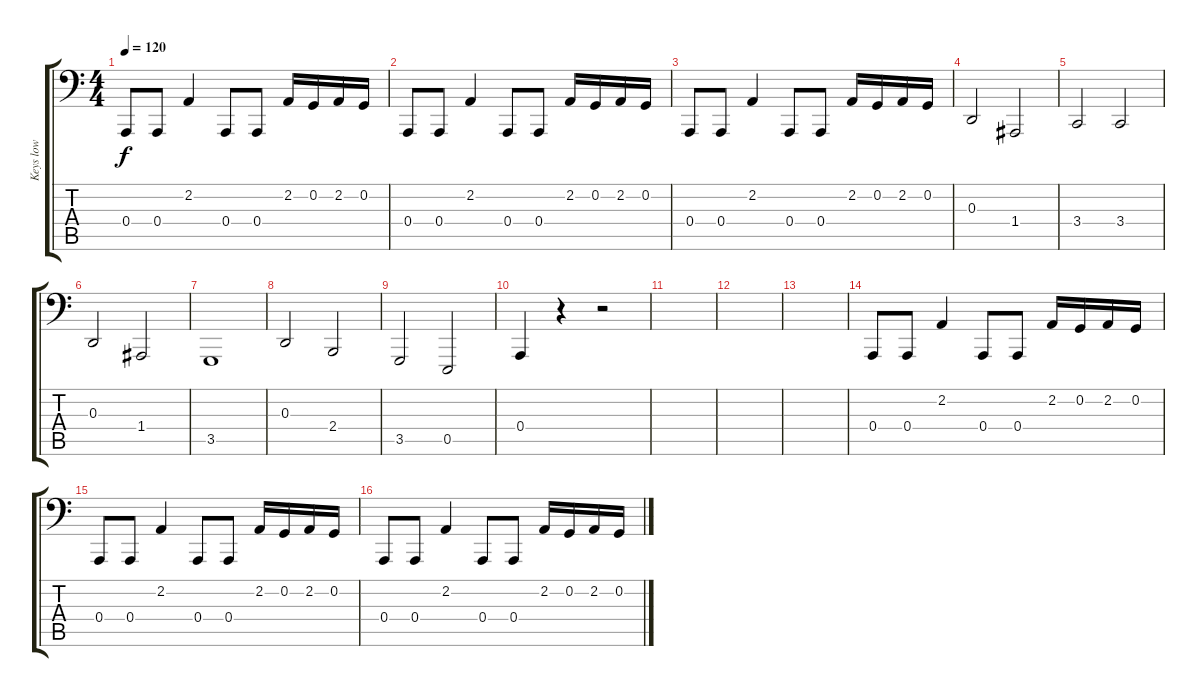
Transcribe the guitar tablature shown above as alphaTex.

\track ("Keys low" "Keys low") {instrument churchorgan}
\staff {score tabs}
\tuning (C3 G2 D2 A1 E1 B0) {hide}
\ts (4 4)
\tempo 120
\clef f4
\ks c
0.4.8{dy f} 0.4.8 2.2.4 0.4.8 0.4.8 2.2.16 0.2.16 2.2.16 0.2.16 |
0.4.8 0.4.8 2.2.4 0.4.8 0.4.8 2.2.16 0.2.16 2.2.16 0.2.16 |
0.4.8 0.4.8 2.2.4 0.4.8 0.4.8 2.2.16 0.2.16 2.2.16 0.2.16 |
0.3.2 1.4.2 |
3.4.2 3.4.2 |
0.3.2 1.4.2 |
3.5.1 |
0.3.2 2.4.2 |
3.5.2 0.5.2 |
0.4.4 r.4 r.2 |
|
|
|
0.4.8 0.4.8 2.2.4 0.4.8 0.4.8 2.2.16 0.2.16 2.2.16 0.2.16 |
0.4.8 0.4.8 2.2.4 0.4.8 0.4.8 2.2.16 0.2.16 2.2.16 0.2.16 |
0.4.8 0.4.8 2.2.4 0.4.8 0.4.8 2.2.16 0.2.16 2.2.16 0.2.16
